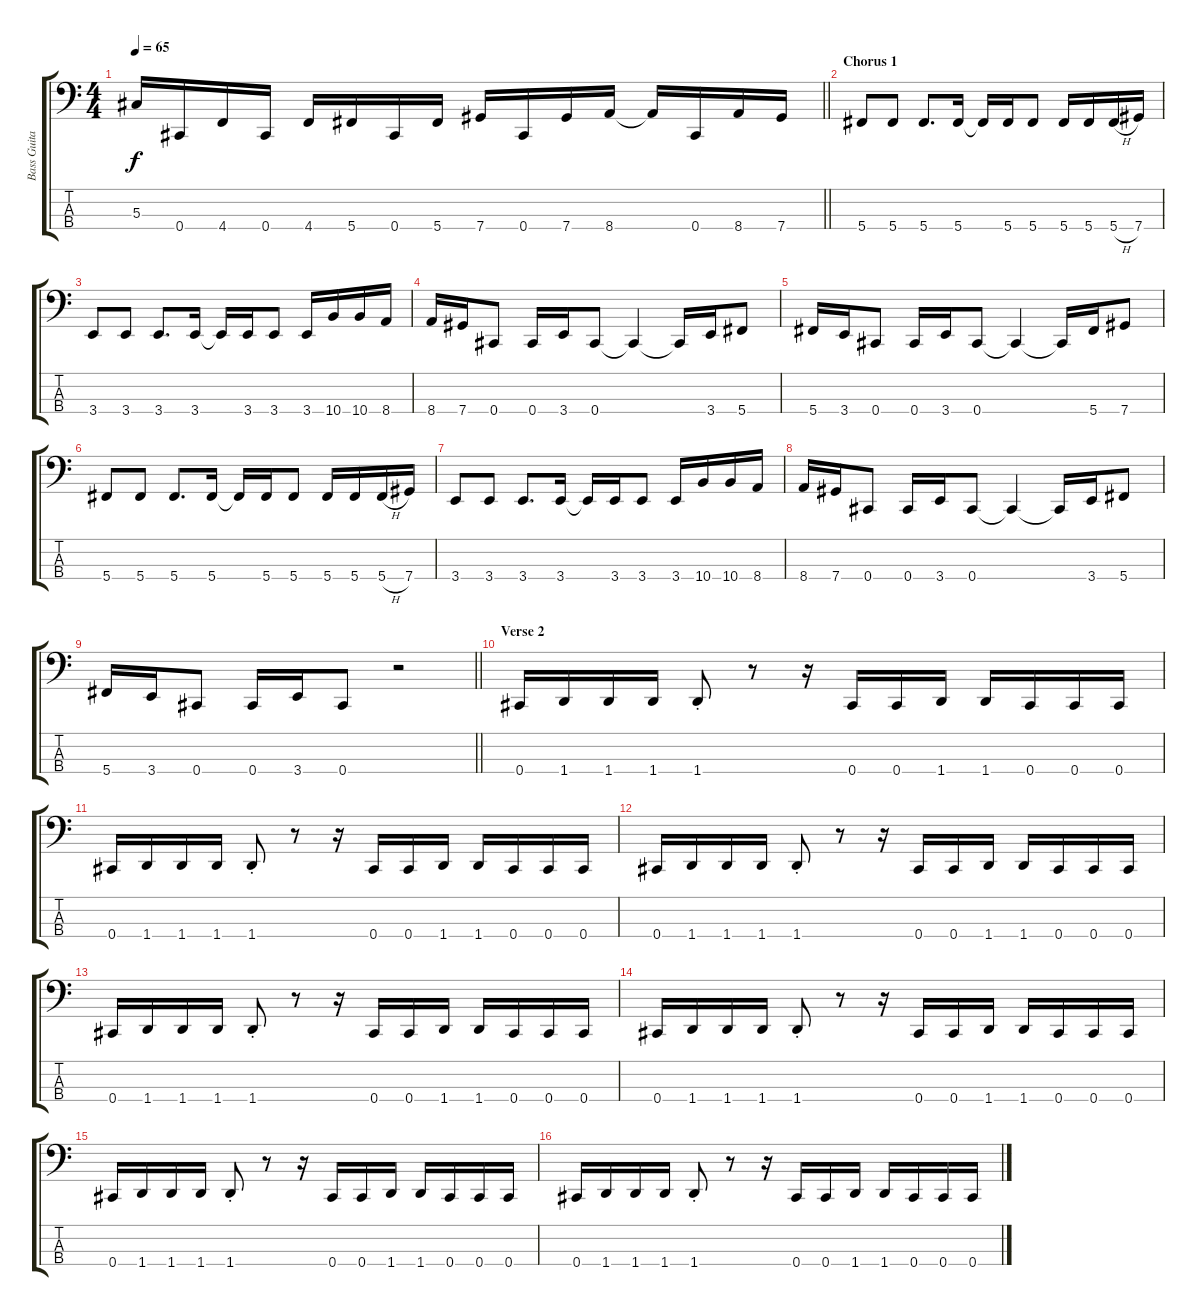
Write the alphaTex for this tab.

\track ("Bass Guitar" "Bass Guita") {instrument electricbassfinger}
\staff {score tabs}
\tuning (Gb2 Db2 Ab1 Db1) {hide}
\ts (4 4)
\tempo 65
\clef f4
\barLineRight lightlight
\ks c
5.3.16{dy f} 0.4.16 4.4.16 0.4.16 4.4.16 5.4.16 0.4.16 5.4.16 7.4.16 0.4.16 7.4.16 8.4.16 8.4{t}.16 0.4.16 8.4.16 7.4.16 |
\section ("" "Chorus 1")
5.4.8 5.4.8 5.4.8{d} 5.4.16 5.4{t}.16 5.4.16 5.4.8 5.4.16 5.4.16 5.4{h}.16 7.4.16 |
3.4.8 3.4.8 3.4.8{d} 3.4.16 3.4{t}.16 3.4.16 3.4.8 3.4.16 10.4.16 10.4.16 8.4.16 |
8.4.16 7.4.16 0.4.8 0.4.16 3.4.16 0.4.8 0.4{t}.4 0.4{t}.16 3.4.16 5.4.8 |
5.4.16 3.4.16 0.4.8 0.4.16 3.4.16 0.4.8 0.4{t}.4 0.4{t}.16 5.4.16 7.4.8 |
5.4.8 5.4.8 5.4.8{d} 5.4.16 5.4{t}.16 5.4.16 5.4.8 5.4.16 5.4.16 5.4{h}.16 7.4.16 |
3.4.8 3.4.8 3.4.8{d} 3.4.16 3.4{t}.16 3.4.16 3.4.8 3.4.16 10.4.16 10.4.16 8.4.16 |
8.4.16 7.4.16 0.4.8 0.4.16 3.4.16 0.4.8 0.4{t}.4 0.4{t}.16 3.4.16 5.4.8 |
\barLineRight lightlight
5.4.16 3.4.16 0.4.8 0.4.16 3.4.16 0.4.8 r.2 |
\section ("" "Verse 2")
0.4.16 1.4.16 1.4.16 1.4.16 1.4{st}.8 r.8 r.16 0.4.16 0.4.16 1.4.16 1.4.16 0.4.16 0.4.16 0.4.16 |
0.4.16 1.4.16 1.4.16 1.4.16 1.4{st}.8 r.8 r.16 0.4.16 0.4.16 1.4.16 1.4.16 0.4.16 0.4.16 0.4.16 |
0.4.16 1.4.16 1.4.16 1.4.16 1.4{st}.8 r.8 r.16 0.4.16 0.4.16 1.4.16 1.4.16 0.4.16 0.4.16 0.4.16 |
0.4.16 1.4.16 1.4.16 1.4.16 1.4{st}.8 r.8 r.16 0.4.16 0.4.16 1.4.16 1.4.16 0.4.16 0.4.16 0.4.16 |
0.4.16 1.4.16 1.4.16 1.4.16 1.4{st}.8 r.8 r.16 0.4.16 0.4.16 1.4.16 1.4.16 0.4.16 0.4.16 0.4.16 |
0.4.16 1.4.16 1.4.16 1.4.16 1.4{st}.8 r.8 r.16 0.4.16 0.4.16 1.4.16 1.4.16 0.4.16 0.4.16 0.4.16 |
0.4.16 1.4.16 1.4.16 1.4.16 1.4{st}.8 r.8 r.16 0.4.16 0.4.16 1.4.16 1.4.16 0.4.16 0.4.16 0.4.16
